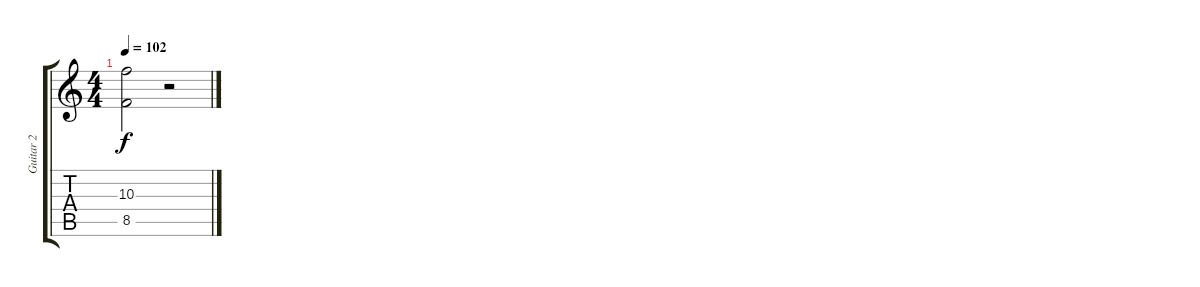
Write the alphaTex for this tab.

\track ("Guitar 2" "Guitar 2") {instrument distortionguitar}
\staff {score tabs}
\tuning (E4 B3 G3 D3 A2 E2) {hide}
\ts (4 4)
\tempo 102
\clef g2
\ks c
(10.3 8.5).2{dy f} r.2
